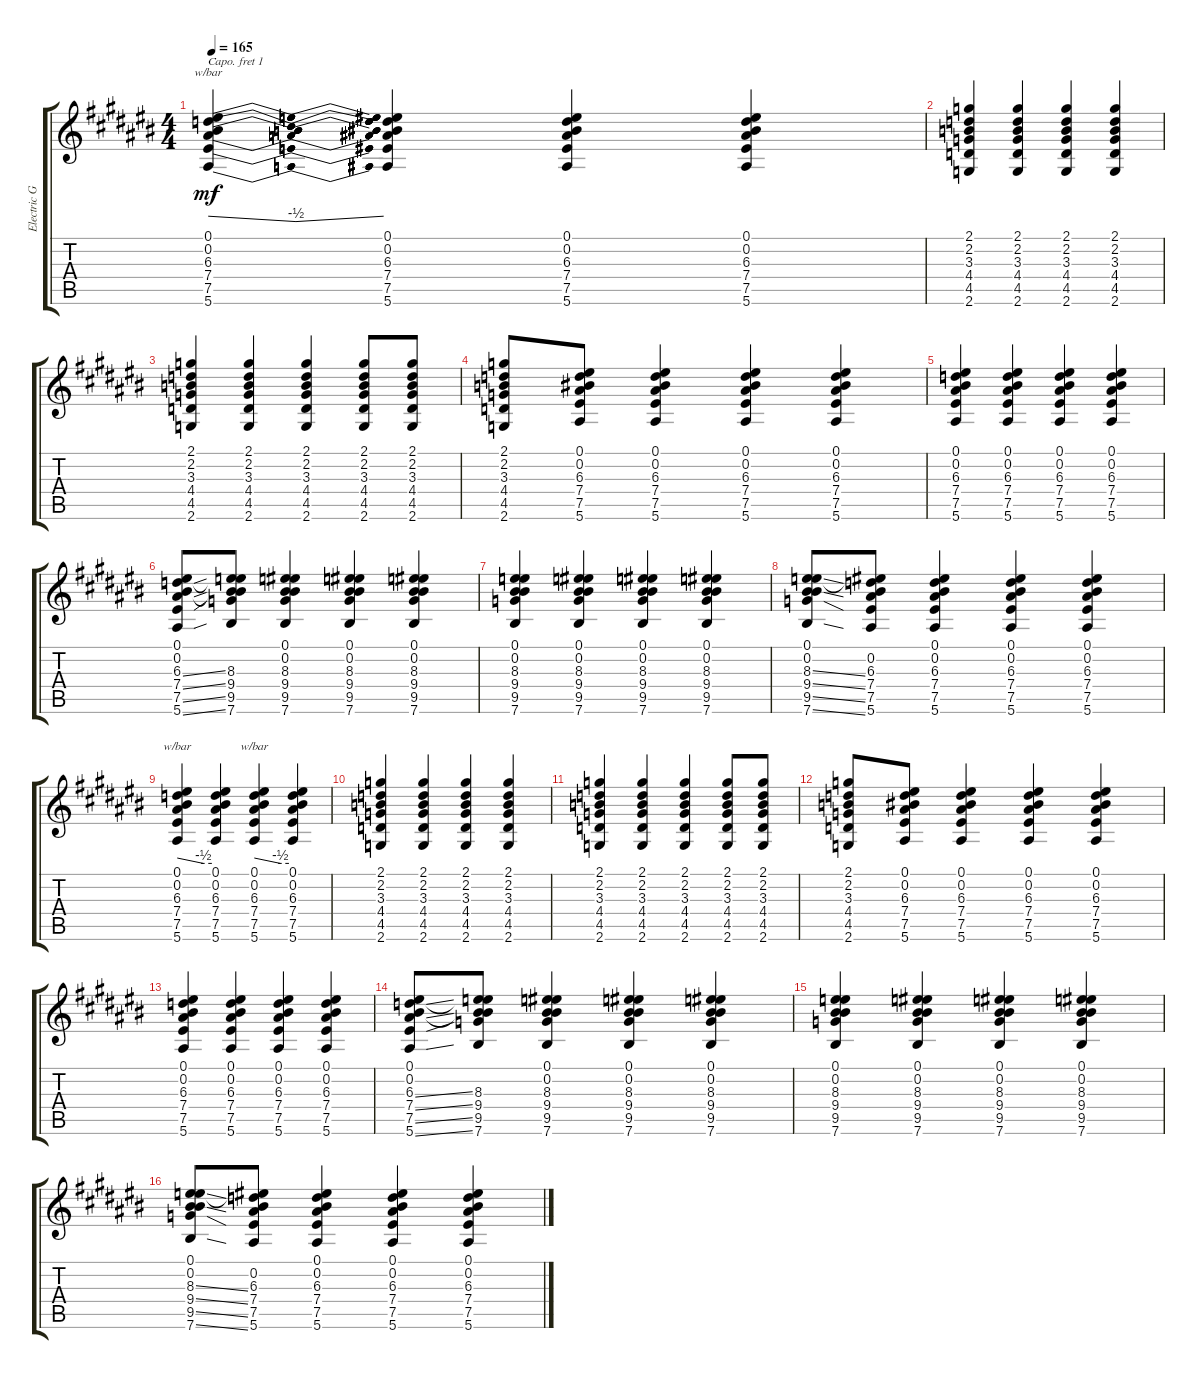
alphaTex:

\track ("Electric Guitar" "Electric G") {instrument acousticguitarsteel}
\staff {score tabs}
\capo 1
\tuning (E4 B3 G3 D3 A2 E2) {hide}
\ts (4 4)
\tempo 165
\clef g2
\ks c#
(0.1 0.2 6.3 7.4 7.5 5.6).4{tbe (dip default 0 0 30 -2 60 0) dy mf} (0.1 0.2 6.3 7.4 7.5 5.6).4 (0.1 0.2 6.3 7.4 7.5 5.6).4 (0.1 0.2 6.3 7.4 7.5 5.6).4 |
(2.1 2.2 3.3 4.4 4.5 2.6).4 (2.1 2.2 3.3 4.4 4.5 2.6).4 (2.1 2.2 3.3 4.4 4.5 2.6).4 (2.1 2.2 3.3 4.4 4.5 2.6).4 |
(2.1 2.2 3.3 4.4 4.5 2.6).4 (2.1 2.2 3.3 4.4 4.5 2.6).4 (2.1 2.2 3.3 4.4 4.5 2.6).4 (2.1 2.2 3.3 4.4 4.5 2.6).8 (2.1 2.2 3.3 4.4 4.5 2.6).8 |
(2.1 2.2 3.3 4.4 4.5 2.6).8 (0.1 0.2 6.3 7.4 7.5 5.6).8 (0.1 0.2 6.3 7.4 7.5 5.6).4 (0.1 0.2 6.3 7.4 7.5 5.6).4 (0.1 0.2 6.3 7.4 7.5 5.6).4 |
(0.1 0.2 6.3 7.4 7.5 5.6).4 (0.1 0.2 6.3 7.4 7.5 5.6).4 (0.1 0.2 6.3 7.4 7.5 5.6).4 (0.1 0.2 6.3 7.4 7.5 5.6).4 |
(0.1 0.2 6.3{ss} 7.4{ss} 7.5{ss} 5.6{ss}).8 (0.1{t} 0.2{t} 8.3 9.4 9.5 7.6).8 (0.1 0.2 8.3 9.4 9.5 7.6).4 (0.1 0.2 8.3 9.4 9.5 7.6).4 (0.1 0.2 8.3 9.4 9.5 7.6).4 |
(0.1 0.2 8.3 9.4 9.5 7.6).4 (0.1 0.2 8.3 9.4 9.5 7.6).4 (0.1 0.2 8.3 9.4 9.5 7.6).4 (0.1 0.2 8.3 9.4 9.5 7.6).4 |
(0.1 0.2 8.3{ss} 9.4{ss} 9.5{ss} 7.6{ss}).8 (0.1{t} 0.2 6.3 7.4 7.5 5.6).8 (0.1 0.2 6.3 7.4 7.5 5.6).4 (0.1 0.2 6.3 7.4 7.5 5.6).4 (0.1 0.2 6.3 7.4 7.5 5.6).4 |
(0.1 0.2 6.3 7.4 7.5 5.6).4{tbe (custom default 0 0 45 -2 60 -2)} (0.1 0.2 6.3 7.4 7.5 5.6).4 (0.1 0.2 6.3 7.4 7.5 5.6).4{tbe (custom default 0 0 45 -2 60 -2)} (0.1 0.2 6.3 7.4 7.5 5.6).4 |
(2.1 2.2 3.3 4.4 4.5 2.6).4 (2.1 2.2 3.3 4.4 4.5 2.6).4 (2.1 2.2 3.3 4.4 4.5 2.6).4 (2.1 2.2 3.3 4.4 4.5 2.6).4 |
(2.1 2.2 3.3 4.4 4.5 2.6).4 (2.1 2.2 3.3 4.4 4.5 2.6).4 (2.1 2.2 3.3 4.4 4.5 2.6).4 (2.1 2.2 3.3 4.4 4.5 2.6).8 (2.1 2.2 3.3 4.4 4.5 2.6).8 |
(2.1 2.2 3.3 4.4 4.5 2.6).8 (0.1 0.2 6.3 7.4 7.5 5.6).8 (0.1 0.2 6.3 7.4 7.5 5.6).4 (0.1 0.2 6.3 7.4 7.5 5.6).4 (0.1 0.2 6.3 7.4 7.5 5.6).4 |
(0.1 0.2 6.3 7.4 7.5 5.6).4 (0.1 0.2 6.3 7.4 7.5 5.6).4 (0.1 0.2 6.3 7.4 7.5 5.6).4 (0.1 0.2 6.3 7.4 7.5 5.6).4 |
(0.1 0.2 6.3{ss} 7.4{ss} 7.5{ss} 5.6{ss}).8 (0.1{t} 0.2{t} 8.3 9.4 9.5 7.6).8 (0.1 0.2 8.3 9.4 9.5 7.6).4 (0.1 0.2 8.3 9.4 9.5 7.6).4 (0.1 0.2 8.3 9.4 9.5 7.6).4 |
(0.1 0.2 8.3 9.4 9.5 7.6).4 (0.1 0.2 8.3 9.4 9.5 7.6).4 (0.1 0.2 8.3 9.4 9.5 7.6).4 (0.1 0.2 8.3 9.4 9.5 7.6).4 |
(0.1 0.2 8.3{ss} 9.4{ss} 9.5{ss} 7.6{ss}).8 (0.1{t} 0.2 6.3 7.4 7.5 5.6).8 (0.1 0.2 6.3 7.4 7.5 5.6).4 (0.1 0.2 6.3 7.4 7.5 5.6).4 (0.1 0.2 6.3 7.4 7.5 5.6).4
